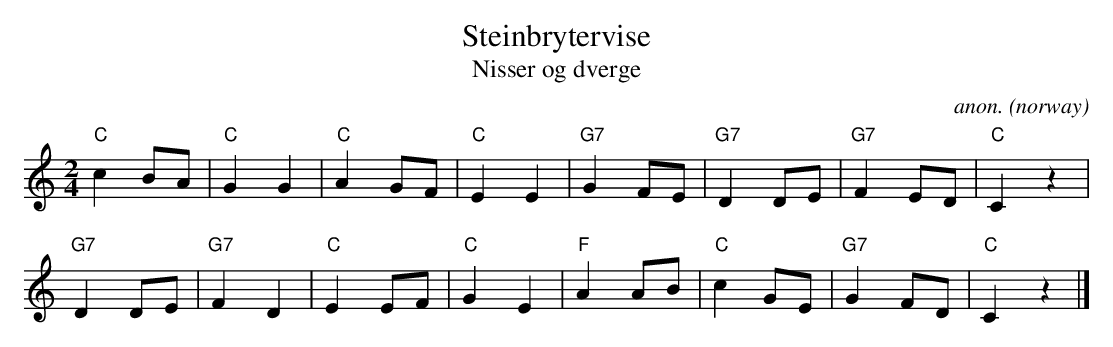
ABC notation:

X:1
T:Steinbrytervise
T:Nisser og dverge
O:norway
C:anon.
M:2/4
L:1/8
K:C
"C"c2BA|"C"G2G2|"C"A2GF|"C"E2E2|"G7"G2FE|"G7"D2DE|"G7"F2ED|"C"C2 z2|
"G7"D2DE|"G7"F2D2|"C"E2EF|"C"G2E2|"F"A2AB|"C"c2GE|"G7"G2FD|"C"C2 z2|]
